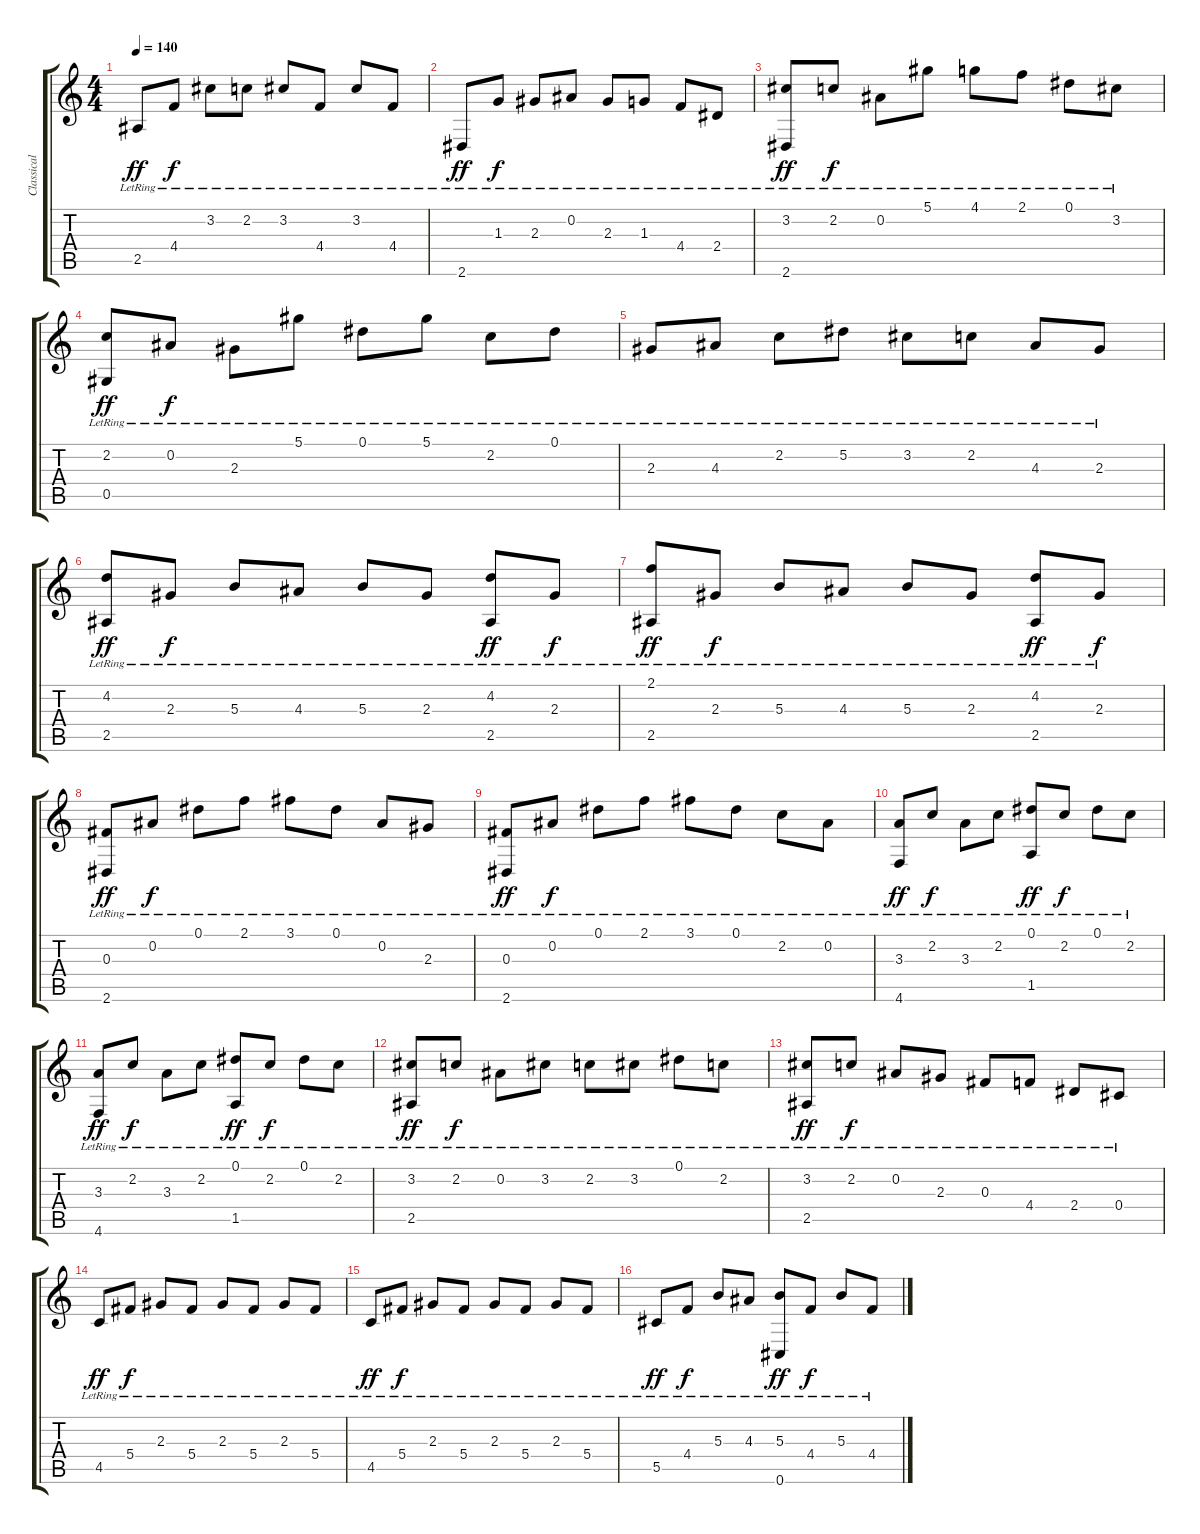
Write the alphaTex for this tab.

\track ("Classical guitar" "Classical ") {instrument acousticguitarsteel}
\staff {score tabs}
\tuning (Eb4 Bb3 Gb3 Db3 Ab2 Db2) {hide}
\ts (4 4)
\tempo 140
\clef g2
\ks c
2.5{lr}.8{dy ff} 4.4{lr}.8{dy f} 3.2{lr}.8 2.2{lr}.8 3.2{lr}.8 4.4{lr}.8 3.2{lr}.8 4.4{lr}.8 |
2.6{lr}.8{dy ff} 1.3{lr}.8{dy f} 2.3{lr}.8 0.2{lr}.8 2.3{lr}.8 1.3{lr}.8 4.4{lr}.8 2.4{lr}.8 |
(3.2{lr} 2.6{lr}).8{dy ff} 2.2{lr}.8{dy f} 0.2{lr}.8 5.1{lr}.8 4.1{lr}.8 2.1{lr}.8 0.1{lr}.8 3.2{lr}.8 |
(2.2{lr} 0.5{lr}).8{dy ff} 0.2{lr}.8{dy f} 2.3{lr}.8 5.1{lr}.8 0.1{lr}.8 5.1{lr}.8 2.2{lr}.8 0.1{lr}.8 |
2.3{lr}.8 4.3{lr}.8 2.2{lr}.8 5.2{lr}.8 3.2{lr}.8 2.2{lr}.8 4.3{lr}.8 2.3{lr}.8 |
(4.2{lr} 2.5{lr}).8{dy ff} 2.3{lr}.8{dy f} 5.3{lr}.8 4.3{lr}.8 5.3{lr}.8 2.3{lr}.8 (4.2{lr} 2.5{lr}).8{dy ff} 2.3{lr}.8{dy f} |
(2.1{lr} 2.5{lr}).8{dy ff} 2.3{lr}.8{dy f} 5.3{lr}.8 4.3{lr}.8 5.3{lr}.8 2.3{lr}.8 (4.2{lr} 2.5{lr}).8{dy ff} 2.3{lr}.8{dy f} |
(0.3{lr} 2.6{lr}).8{dy ff} 0.2{lr}.8{dy f} 0.1{lr}.8 2.1{lr}.8 3.1{lr}.8 0.1{lr}.8 0.2{lr}.8 2.3{lr}.8 |
(0.3{lr} 2.6{lr}).8{dy ff} 0.2{lr}.8{dy f} 0.1{lr}.8 2.1{lr}.8 3.1{lr}.8 0.1{lr}.8 2.2{lr}.8 0.2{lr}.8 |
(3.3{lr} 4.6{lr}).8{dy ff} 2.2{lr}.8{dy f} 3.3{lr}.8 2.2{lr}.8 (0.1{lr} 1.5{lr}).8{dy ff} 2.2{lr}.8{dy f} 0.1{lr}.8 2.2{lr}.8 |
(3.3{lr} 4.6{lr}).8{dy ff} 2.2{lr}.8{dy f} 3.3{lr}.8 2.2{lr}.8 (0.1{lr} 1.5{lr}).8{dy ff} 2.2{lr}.8{dy f} 0.1{lr}.8 2.2{lr}.8 |
(3.2{lr} 2.5{lr}).8{dy ff} 2.2{lr}.8{dy f} 0.2{lr}.8 3.2{lr}.8 2.2{lr}.8 3.2{lr}.8 0.1{lr}.8 2.2{lr}.8 |
(3.2{lr} 2.5{lr}).8{dy ff} 2.2{lr}.8{dy f} 0.2{lr}.8 2.3{lr}.8 0.3{lr}.8 4.4{lr}.8 2.4{lr}.8 0.4{lr}.8 |
4.5{lr}.8{dy ff} 5.4{lr}.8{dy f} 2.3{lr}.8 5.4{lr}.8 2.3{lr}.8 5.4{lr}.8 2.3{lr}.8 5.4{lr}.8 |
4.5{lr}.8{dy ff} 5.4{lr}.8{dy f} 2.3{lr}.8 5.4{lr}.8 2.3{lr}.8 5.4{lr}.8 2.3{lr}.8 5.4{lr}.8 |
5.5{lr}.8{dy ff} 4.4{lr}.8{dy f} 5.3{lr}.8 4.3{lr}.8 (5.3{lr} 0.6{lr}).8{dy ff} 4.4{lr}.8{dy f} 5.3{lr}.8 4.4{lr}.8
